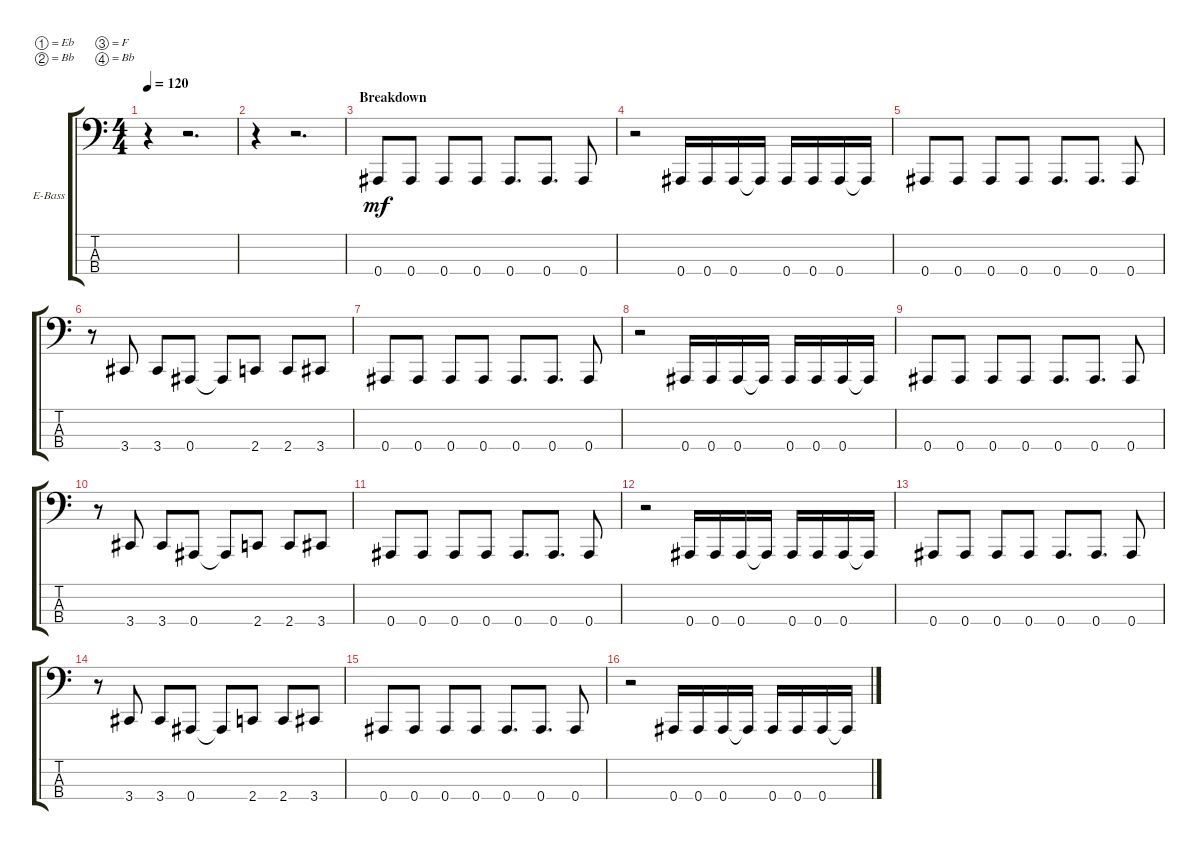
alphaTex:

\bracketExtendMode groupsimilarinstruments
\firstSystemTrackNameOrientation horizontal
\otherSystemsTrackNameOrientation horizontal
\track ("Bass" "E-Bass") {instrument electricbassfinger}
\staff {score tabs}
\tuning (Eb2 Bb1 F1 Bb0)
\ts (4 4)
\tempo 120
\clef f4
\ks c
r.4{dy mf} r.2{d} |
r.4 r.2{d} |
\section ("" "Breakdown")
0.4.8 0.4.8 0.4.8 0.4.8 0.4.8{d} 0.4.8{d} 0.4.8 |
r.2 0.4.16 0.4.16 0.4.16 0.4{t}.16 0.4.16 0.4.16 0.4.16 0.4{t}.16 |
0.4.8 0.4.8 0.4.8 0.4.8 0.4.8{d} 0.4.8{d} 0.4.8 |
r.8 3.4.8 3.4.8 0.4.8 0.4{t}.8 2.4.8 2.4.8 3.4.8 |
0.4.8 0.4.8 0.4.8 0.4.8 0.4.8{d} 0.4.8{d} 0.4.8 |
r.2 0.4.16 0.4.16 0.4.16 0.4{t}.16 0.4.16 0.4.16 0.4.16 0.4{t}.16 |
0.4.8 0.4.8 0.4.8 0.4.8 0.4.8{d} 0.4.8{d} 0.4.8 |
r.8 3.4.8 3.4.8 0.4.8 0.4{t}.8 2.4.8 2.4.8 3.4.8 |
0.4.8 0.4.8 0.4.8 0.4.8 0.4.8{d} 0.4.8{d} 0.4.8 |
r.2 0.4.16 0.4.16 0.4.16 0.4{t}.16 0.4.16 0.4.16 0.4.16 0.4{t}.16 |
0.4.8 0.4.8 0.4.8 0.4.8 0.4.8{d} 0.4.8{d} 0.4.8 |
r.8 3.4.8 3.4.8 0.4.8 0.4{t}.8 2.4.8 2.4.8 3.4.8 |
0.4.8 0.4.8 0.4.8 0.4.8 0.4.8{d} 0.4.8{d} 0.4.8 |
r.2 0.4.16 0.4.16 0.4.16 0.4{t}.16 0.4.16 0.4.16 0.4.16 0.4{t}.16
